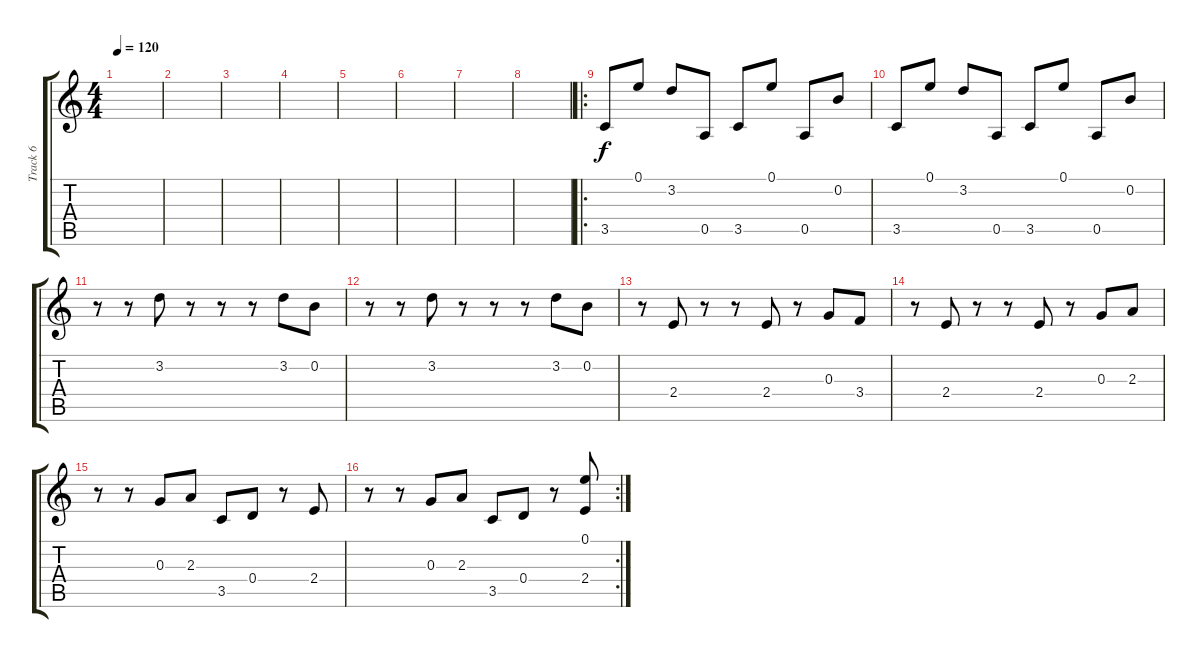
\track ("Track 6" "Track 6") {instrument flute}
\staff {score tabs}
\tuning (E5 B4 G4 D4 A3 E3) {hide}
\ts (4 4)
\tempo 120
\clef g2
\ks c
|
|
|
|
|
|
|
|
\ro
3.5.8 0.1.8 3.2.8 0.5.8 3.5.8 0.1.8 0.5.8 0.2.8 |
3.5.8 0.1.8 3.2.8 0.5.8 3.5.8 0.1.8 0.5.8 0.2.8 |
r.8 r.8 3.2.8 r.8 r.8 r.8 3.2.8 0.2.8 |
r.8 r.8 3.2.8 r.8 r.8 r.8 3.2.8 0.2.8 |
r.8 2.4.8 r.8 r.8 2.4.8 r.8 0.3.8 3.4.8 |
r.8 2.4.8 r.8 r.8 2.4.8 r.8 0.3.8 2.3.8 |
r.8 r.8 0.3.8 2.3.8 3.5.8 0.4.8 r.8 2.4.8 |
\rc 2
r.8 r.8 0.3.8 2.3.8 3.5.8 0.4.8 r.8 (0.1 2.4).8
